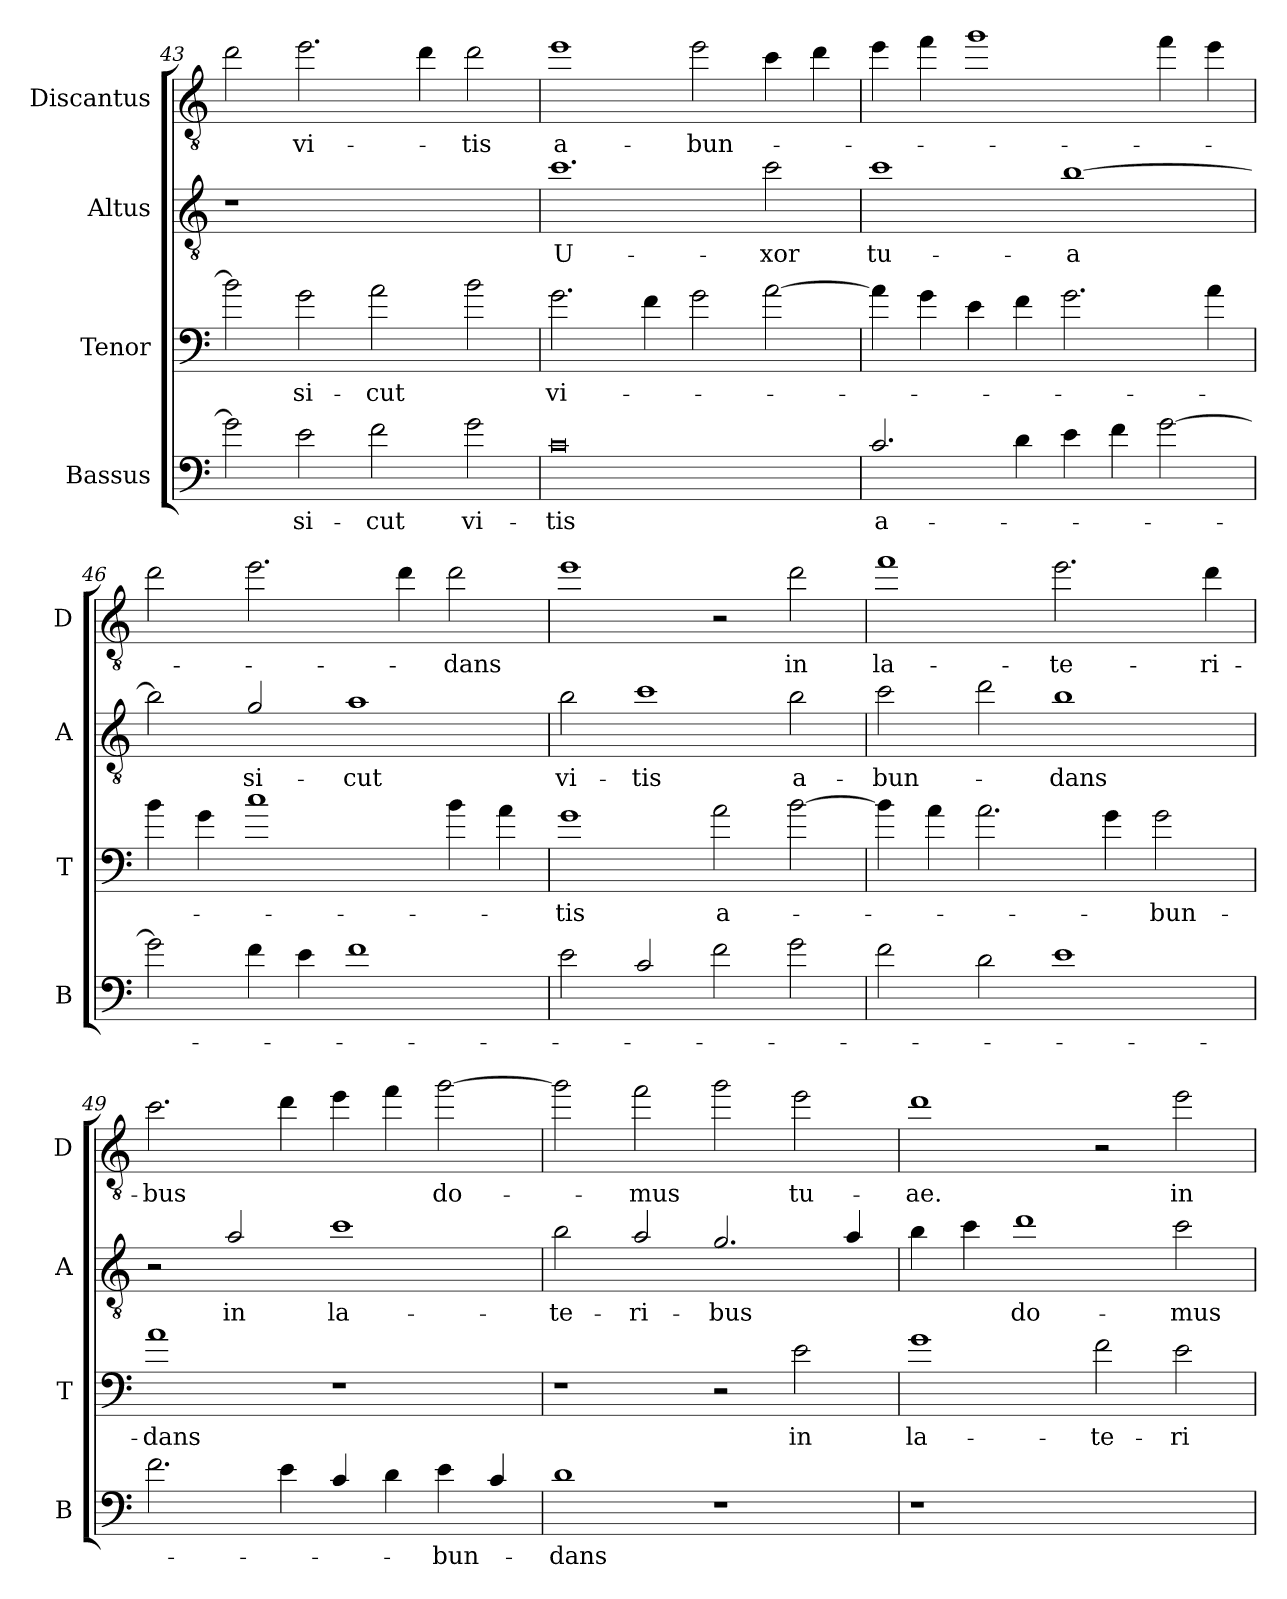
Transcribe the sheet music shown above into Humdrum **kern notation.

**kern	**text	**kern	**text	**kern	**text	**kern	**text
*part4	*part4	*part3	*part3	*part2	*part2	*part1	*part1
*staff4	*staff4	*staff3	*staff3	*staff2	*staff2	*staff1	*staff1
*I"Bassus	*	*I"Tenor	*	*I"Altus	*	*I"Discantus	*
*I'B	*	*I'T	*	*I'A	*	*I'D	*
*clefF4	*	*clefF4	*	*clefGv2	*	*clefGv2	*
*ITrd7c12	*	*ITrd7c12	*	*ITrd7c12	*	*ITrd7c12	*
*k[]	*	*k[]	*	*k[]	*	*k[]	*
*C:	*	*C:	*	*C:	*	*C:	*
=43	=43	=43	=43	=43	=43	=43	=43
2G\]	.	2B\]	.	1r	.	2d\	.
!	!LO:LY:b	!	!LO:LY:b	!	!	!	!LO:LY:b
2E\	si-	2G\	si-	.	.	2.e\	vi-
!	!LO:LY:b	!	!LO:LY:b	!	!	!	!
2F\	-cut	2A\	-cut	1ryy	.	.	.
.	.	.	.	.	.	4d\	.
!	!LO:LY:b	!	!	!	!	!	!LO:LY:b
2G\	vi-	2B\	.	.	.	2d\	-tis
=44	=44	=44	=44	=44	=44	=44	=44
!	!LO:LY:b	!	!LO:LY:b	!	!LO:LY:b	!	!LO:LY:b
0C	-tis	2.G\	vi-	1.c	U-	1e	a-
.	.	4F\	.	.	.	.	.
!	!	!	!	!	!	!	!LO:LY:b
.	.	2G\	.	.	.	2e\	-bun-
!	!	!	!	!	!LO:LY:b	!	!
.	.	[2A\	.	2c\	-xor	4c\	.
.	.	.	.	.	.	4d\	.
!!LO:LB:g=z
=45	=45	=45	=45	=45	=45	=45	=45
!	!LO:LY:b	!	!	!	!LO:LY:b	!	!
2.C/	a-	4A\]	.	1c	tu-	4e\	.
.	.	4G\	.	.	.	4f\	.
.	.	4E\	.	.	.	1g	.
4D\	.	4F\	.	.	.	.	.
!	!	!	!	!	!LO:LY:b	!	!
4E\	.	2.G\	.	[1B	-a	.	.
4F\	.	.	.	.	.	.	.
[2G\	.	.	.	.	.	4f\	.
.	.	4A\	.	.	.	4e\	.
=46	=46	=46	=46	=46	=46	=46	=46
2G\]	.	4B\	.	2B\]	.	2d\	.
.	.	4G\	.	.	.	.	.
!	!	!	!	!	!LO:LY:b	!	!
4F\	.	1c	.	2G/	si-	2.e\	.
4E\	.	.	.	.	.	.	.
!	!	!	!	!	!LO:LY:b	!	!
1F	.	.	.	1A	-cut	.	.
.	.	.	.	.	.	4d\	.
!	!	!	!	!	!	!	!LO:LY:b
.	.	4B\	.	.	.	2d\	-dans
.	.	4A\	.	.	.	.	.
=47	=47	=47	=47	=47	=47	=47	=47
!	!	!	!LO:LY:b	!	!LO:LY:b	!	!
2E\	.	1G	-tis	2B\	vi-	1e	.
!	!	!	!	!	!LO:LY:b	!	!
2C/	.	.	.	1c	-tis	.	.
!	!	!	!LO:LY:b	!	!	!	!
2F\	.	2A\	a-	.	.	2r	.
!	!	!	!	!	!LO:LY:b	!	!LO:LY:b
2G\	.	[2B\	.	2B\	a-	2d\	in
=48	=48	=48	=48	=48	=48	=48	=48
!	!	!	!	!	!LO:LY:b	!	!LO:LY:b
2F\	.	4B\]	.	2c\	-bun-	1f	la-
.	.	4A\	.	.	.	.	.
2D\	.	2.A\	.	2d\	.	.	.
!	!	!	!	!	!LO:LY:b	!	!LO:LY:b
1E	.	.	.	1B	-dans	2.e\	-te-
.	.	4G\	.	.	.	.	.
!	!	!	!LO:LY:b	!	!	!	!
.	.	2G\	-bun-	.	.	.	.
!	!	!	!	!	!	!	!LO:LY:b
.	.	.	.	.	.	4d\	-ri-
=49	=49	=49	=49	=49	=49	=49	=49
!	!	!	!LO:LY:b	!	!	!	!LO:LY:b
2.F\	.	1A	-dans	2r	.	2.c\	-bus
!	!	!	!	!	!LO:LY:b	!	!
.	.	.	.	2A/	in	.	.
4E\	.	.	.	.	.	4d\	.
!	!	!	!	!	!LO:LY:b	!	!
4C/	.	1r	.	1c	la-	4e\	.
4D\	.	.	.	.	.	4f\	.
!	!LO:LY:b	!	!	!	!	!	!LO:LY:b
4E\	-bun-	.	.	.	.	[2g\	do-
4C/	.	.	.	.	.	.	.
!!LO:PB:g=z
=50	=50	=50	=50	=50	=50	=50	=50
!	!LO:LY:b	!	!	!	!LO:LY:b	!	!
1D	-dans	1r	.	2B\	-te-	2g\]	.
!	!	!	!	!	!LO:LY:b	!	!LO:LY:b
.	.	.	.	2A/	-ri-	2f\	-mus
!	!	!	!	!	!LO:LY:b	!	!
1r	.	2r	.	2.G/	-bus	2g\	.
!	!	!	!LO:LY:b	!	!	!	!LO:LY:b
.	.	2E\	in	.	.	2e\	tu-
.	.	.	.	4A/	.	.	.
=51	=51	=51	=51	=51	=51	=51	=51
!	!	!	!LO:LY:b	!	!	!	!LO:LY:b
1r	.	1G	la-	4B\	.	1d	-ae.
.	.	.	.	4c\	.	.	.
!	!	!	!	!	!LO:LY:b	!	!
.	.	.	.	1d	do-	.	.
!	!	!	!LO:LY:b	!	!	!	!
1ryy	.	2F\	-te-	.	.	2r	.
!	!	!	!LO:LY:b	!	!LO:LY:b	!	!LO:LY:b
.	.	2E\	-ri-	2c\	-mus	2e\	in
=	=	=	=	=	=	=	=
*-	*-	*-	*-	*-	*-	*-	*-
